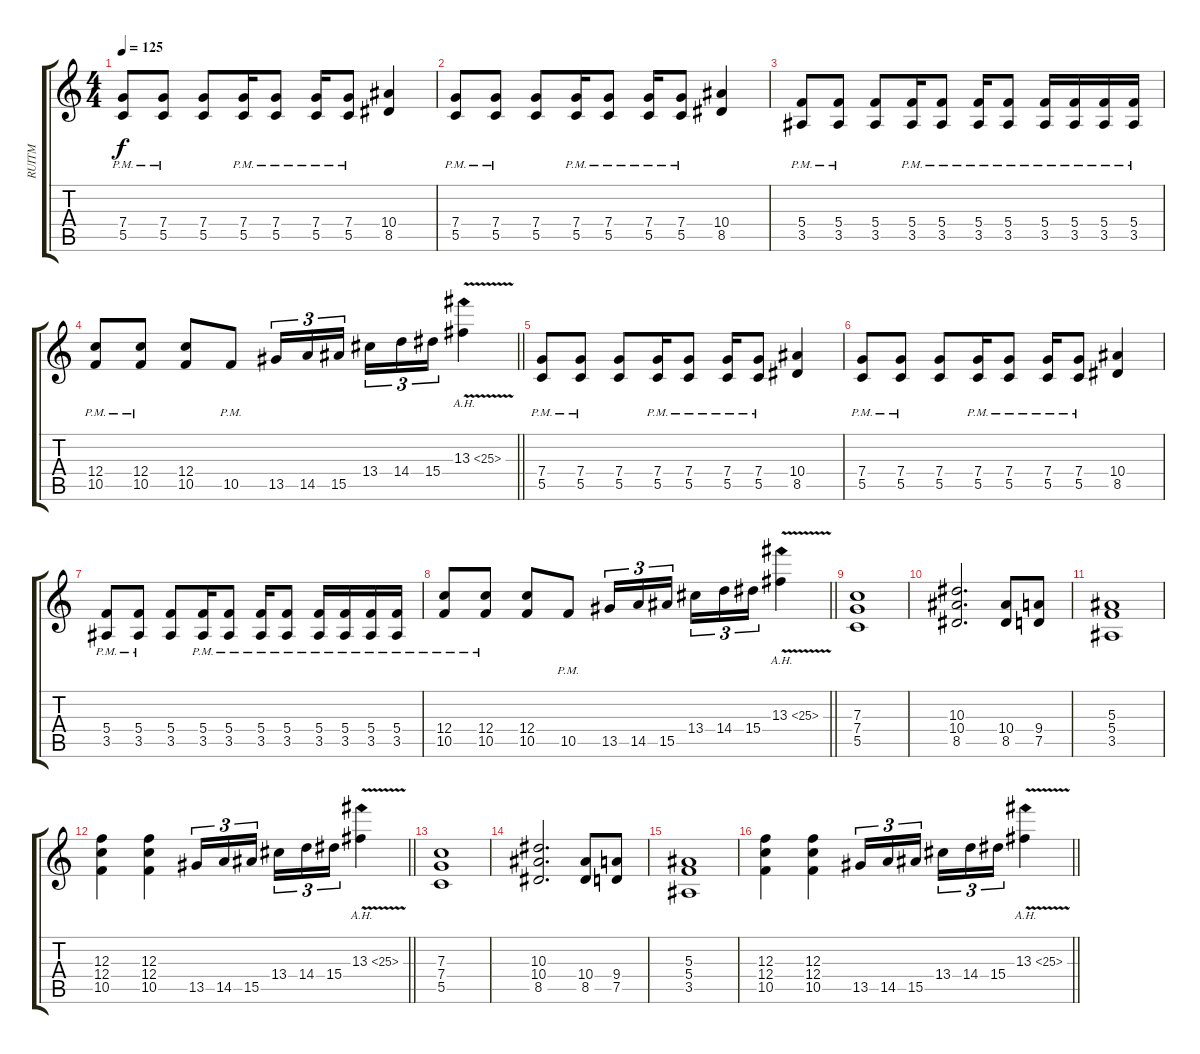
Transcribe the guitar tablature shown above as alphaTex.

\track ("RUITM" "RUITM") {instrument distortionguitar}
\staff {score tabs}
\tuning (D4 A3 F3 C3 G2 D2) {hide}
\ts (4 4)
\tempo 125
\clef g2
\ks c
(7.4{pm} 5.5{pm}).8{dy f} (7.4{pm} 5.5{pm}).8 (7.4 5.5).8 (7.4{pm} 5.5{pm}).16 (7.4{pm} 5.5{pm}).8 (7.4{pm} 5.5{pm}).16 (7.4{pm} 5.5{pm}).8 (10.4 8.5).4 |
(7.4{pm} 5.5{pm}).8 (7.4{pm} 5.5{pm}).8 (7.4 5.5).8 (7.4{pm} 5.5{pm}).16 (7.4{pm} 5.5{pm}).8 (7.4{pm} 5.5{pm}).16 (7.4{pm} 5.5{pm}).8 (10.4 8.5).4 |
(5.4{pm} 3.5{pm}).8 (5.4{pm} 3.5{pm}).8 (5.4 3.5).8 (5.4{pm} 3.5{pm}).16 (5.4{pm} 3.5{pm}).8 (5.4{pm} 3.5{pm}).16 (5.4{pm} 3.5{pm}).8 (5.4{pm} 3.5{pm}).16 (5.4{pm} 3.5{pm}).16 (5.4{pm} 3.5{pm}).16 (5.4{pm} 3.5{pm}).16 |
\barLineRight lightlight
(12.4{pm} 10.5{pm}).8 (12.4{pm} 10.5{pm}).8 (12.4 10.5).8 10.5{pm}.8 13.5.16{tu (3 2)} 14.5.16{tu (3 2)} 15.5.16{tu (3 2) beam splitsecondary} 13.4.16{tu (3 2)} 14.4.16{tu (3 2)} 15.4.16{tu (3 2)} 13.3{ah 12 v}.4 |
(7.4{pm} 5.5{pm}).8 (7.4{pm} 5.5{pm}).8 (7.4 5.5).8 (7.4{pm} 5.5{pm}).16 (7.4{pm} 5.5{pm}).8 (7.4{pm} 5.5{pm}).16 (7.4{pm} 5.5{pm}).8 (10.4 8.5).4 |
(7.4{pm} 5.5{pm}).8 (7.4{pm} 5.5{pm}).8 (7.4 5.5).8 (7.4{pm} 5.5{pm}).16 (7.4{pm} 5.5{pm}).8 (7.4{pm} 5.5{pm}).16 (7.4{pm} 5.5{pm}).8 (10.4 8.5).4 |
(5.4{pm} 3.5{pm}).8 (5.4{pm} 3.5{pm}).8 (5.4 3.5).8 (5.4{pm} 3.5{pm}).16 (5.4{pm} 3.5{pm}).8 (5.4{pm} 3.5{pm}).16 (5.4{pm} 3.5{pm}).8 (5.4{pm} 3.5{pm}).16 (5.4{pm} 3.5{pm}).16 (5.4{pm} 3.5{pm}).16 (5.4{pm} 3.5{pm}).16 |
\barLineRight lightlight
(12.4{pm} 10.5{pm}).8 (12.4{pm} 10.5{pm}).8 (12.4 10.5).8 10.5{pm}.8 13.5.16{tu (3 2)} 14.5.16{tu (3 2)} 15.5.16{tu (3 2) beam splitsecondary} 13.4.16{tu (3 2)} 14.4.16{tu (3 2)} 15.4.16{tu (3 2)} 13.3{ah 12 v}.4 |
(7.3 7.4 5.5).1 |
(10.3 10.4 8.5).2{d} (10.4 8.5).8 (9.4 7.5).8 |
(5.3 5.4 3.5).1 |
\barLineRight lightlight
(12.3 12.4 10.5).4 (12.3 12.4 10.5).4 13.5.16{tu (3 2)} 14.5.16{tu (3 2)} 15.5.16{tu (3 2) beam splitsecondary} 13.4.16{tu (3 2)} 14.4.16{tu (3 2)} 15.4.16{tu (3 2)} 13.3{ah 12 v}.4 |
(7.3 7.4 5.5).1 |
(10.3 10.4 8.5).2{d} (10.4 8.5).8 (9.4 7.5).8 |
(5.3 5.4 3.5).1 |
\barLineRight lightlight
(12.3 12.4 10.5).4 (12.3 12.4 10.5).4 13.5.16{tu (3 2)} 14.5.16{tu (3 2)} 15.5.16{tu (3 2) beam splitsecondary} 13.4.16{tu (3 2)} 14.4.16{tu (3 2)} 15.4.16{tu (3 2)} 13.3{ah 12 v}.4
